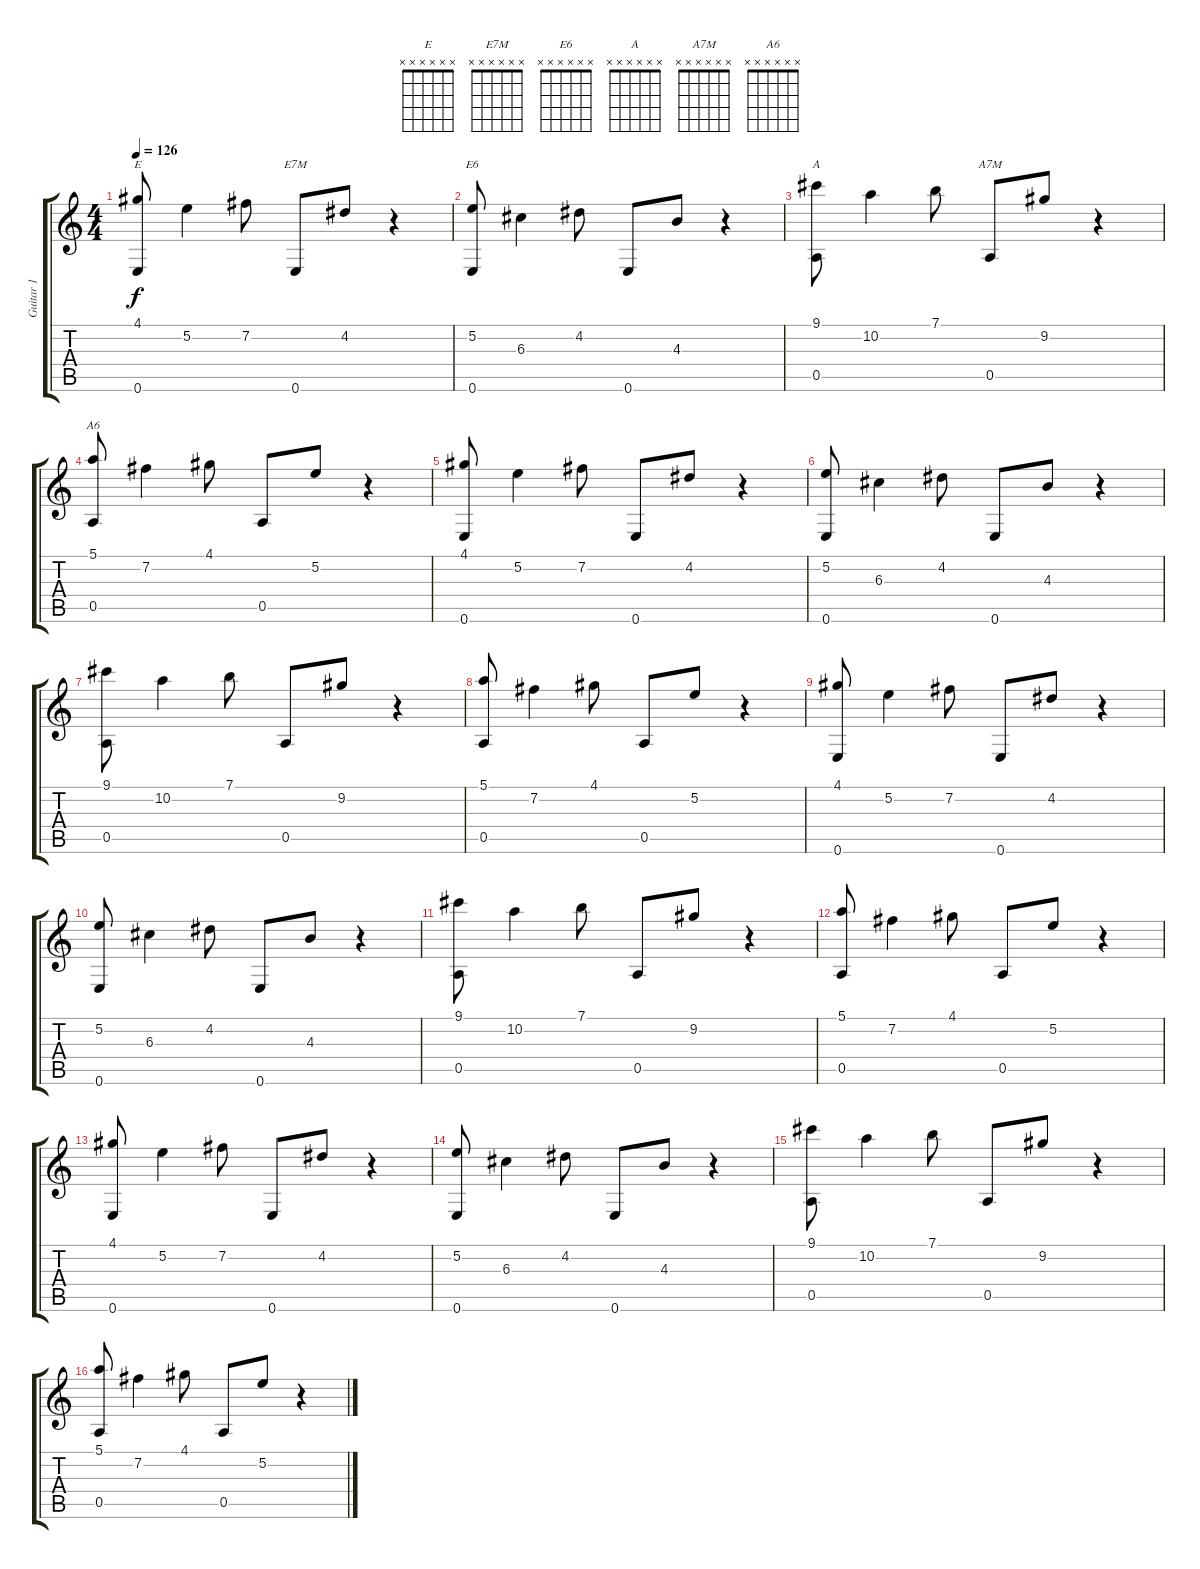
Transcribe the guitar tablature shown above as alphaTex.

\track ("Guitar 1" "Guitar 1") {instrument electricguitarclean}
\staff {score tabs}
\tuning (E4 B3 G3 D3 A2 E2) {hide}
\chord ("E" x x x x x x) {firstfret 0}
\chord ("E7M" x x x x x x) {firstfret 0}
\chord ("E6" x x x x x x) {firstfret 0}
\chord ("A" x x x x x x) {firstfret 0}
\chord ("A7M" x x x x x x) {firstfret 0}
\chord ("A6" x x x x x x) {firstfret 0}
\ts (4 4)
\tempo 126
\clef g2
\ks c
(4.1 0.6).8{ch "E" dy f} 5.2.4 7.2.8 0.6.8{ch "E7M"} 4.2.8 r.4 |
(5.2 0.6).8{ch "E6"} 6.3.4 4.2.8 0.6.8 4.3.8 r.4 |
(9.1 0.5).8{ch "A"} 10.2.4 7.1.8 0.5.8{ch "A7M"} 9.2.8 r.4 |
(5.1 0.5).8{ch "A6"} 7.2.4 4.1.8 0.5.8 5.2.8 r.4 |
(4.1 0.6).8 5.2.4 7.2.8 0.6.8 4.2.8 r.4 |
(5.2 0.6).8 6.3.4 4.2.8 0.6.8 4.3.8 r.4 |
(9.1 0.5).8 10.2.4 7.1.8 0.5.8 9.2.8 r.4 |
(5.1 0.5).8 7.2.4 4.1.8 0.5.8 5.2.8 r.4 |
(4.1 0.6).8 5.2.4 7.2.8 0.6.8 4.2.8 r.4 |
(5.2 0.6).8 6.3.4 4.2.8 0.6.8 4.3.8 r.4 |
(9.1 0.5).8 10.2.4 7.1.8 0.5.8 9.2.8 r.4 |
(5.1 0.5).8 7.2.4 4.1.8 0.5.8 5.2.8 r.4 |
(4.1 0.6).8 5.2.4 7.2.8 0.6.8 4.2.8 r.4 |
(5.2 0.6).8 6.3.4 4.2.8 0.6.8 4.3.8 r.4 |
(9.1 0.5).8 10.2.4{volume 0} 7.1.8 0.5.8 9.2.8 r.4 |
(5.1 0.5).8 7.2.4 4.1.8 0.5.8 5.2.8 r.4
